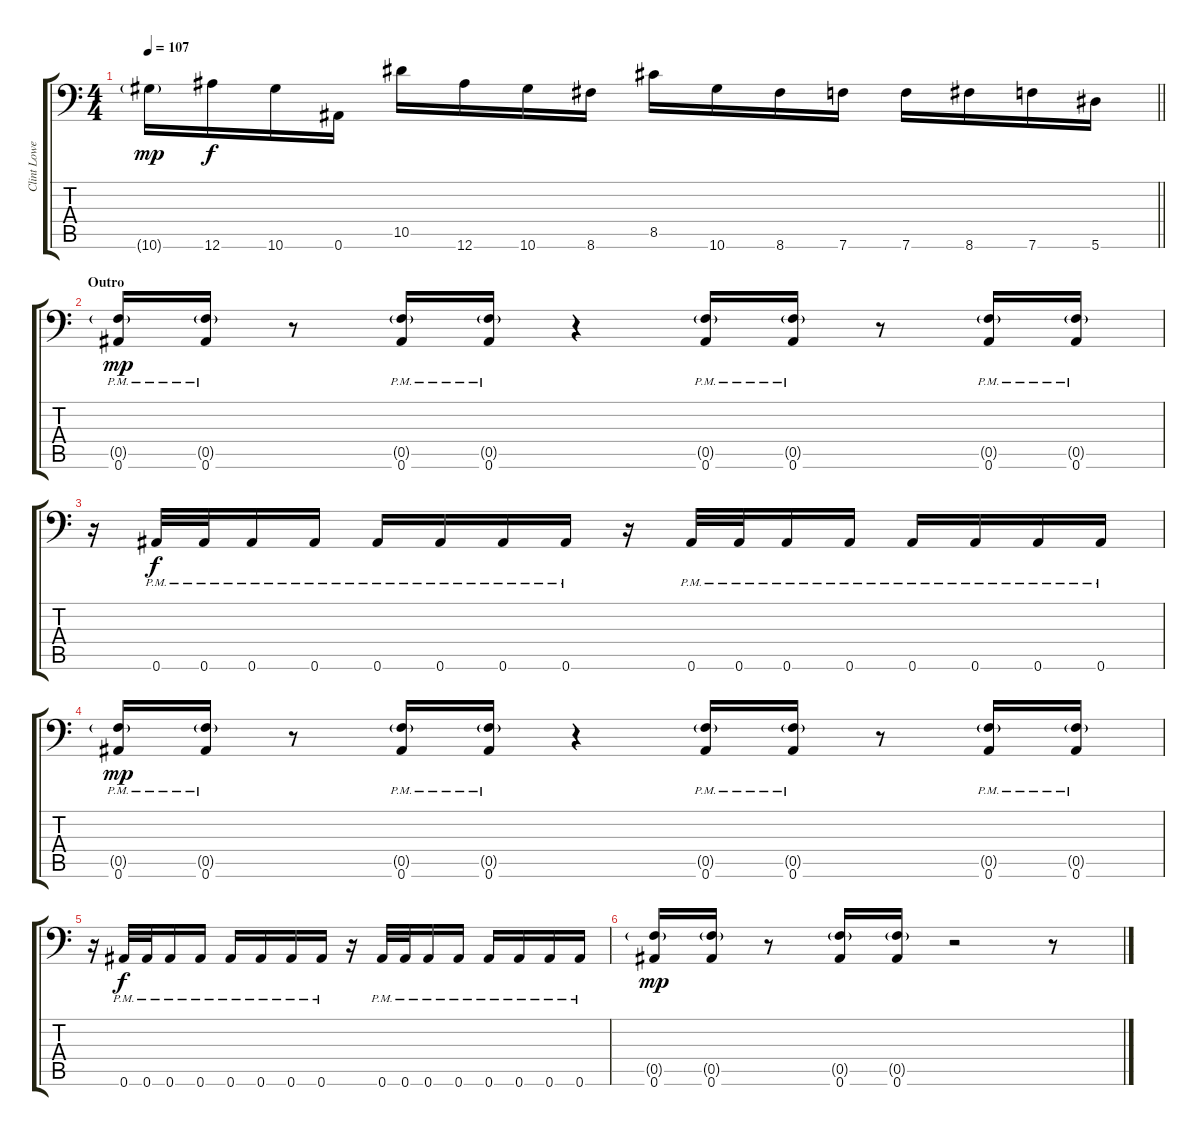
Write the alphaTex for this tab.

\track ("Clint Lowery" "Clint Lowe") {instrument distortionguitar}
\staff {score tabs}
\tuning (Bb3 F3 Eb3 Bb2 F2 Bb1) {hide}
\ts (4 4)
\tempo 107
\clef f4
\barLineRight lightlight
\ks c
10.6{g}.16{dy mp} 12.6.16{dy f} 10.6.16 0.6.16 10.5.16 12.6.16 10.6.16 8.6.16 8.5.16 10.6.16 8.6.16 7.6.16 7.6.16 8.6.16 7.6.16 5.6.16 |
\section ("" "Outro")
(0.5{g pm} 0.6{pm}).16{dy mp} (0.5{g pm} 0.6{pm}).16 r.8 (0.5{g pm} 0.6{pm}).16 (0.5{g pm} 0.6{pm}).16 r.4 (0.5{g pm} 0.6{pm}).16 (0.5{g pm} 0.6{pm}).16 r.8 (0.5{g pm} 0.6{pm}).16 (0.5{g pm} 0.6{pm}).16 |
r.16 0.6{pm}.32{dy f} 0.6{pm}.32 0.6{pm}.16 0.6{pm}.16 0.6{pm}.16 0.6{pm}.16 0.6{pm}.16 0.6{pm}.16 r.16 0.6{pm}.32 0.6{pm}.32 0.6{pm}.16 0.6{pm}.16 0.6{pm}.16 0.6{pm}.16 0.6{pm}.16 0.6{pm}.16 |
(0.5{g pm} 0.6{pm}).16{dy mp} (0.5{g pm} 0.6{pm}).16 r.8 (0.5{g pm} 0.6{pm}).16 (0.5{g pm} 0.6{pm}).16 r.4 (0.5{g pm} 0.6{pm}).16 (0.5{g pm} 0.6{pm}).16 r.8 (0.5{g pm} 0.6{pm}).16 (0.5{g pm} 0.6{pm}).16 |
r.16 0.6{pm}.32{dy f} 0.6{pm}.32 0.6{pm}.16 0.6{pm}.16 0.6{pm}.16 0.6{pm}.16 0.6{pm}.16 0.6{pm}.16 r.16 0.6{pm}.32 0.6{pm}.32 0.6{pm}.16 0.6{pm}.16 0.6{pm}.16 0.6{pm}.16 0.6{pm}.16 0.6{pm}.16 |
(0.5{g} 0.6).16{dy mp} (0.5{g} 0.6).16 r.8 (0.5{g} 0.6).16 (0.5{g} 0.6).16 r.2 r.8
